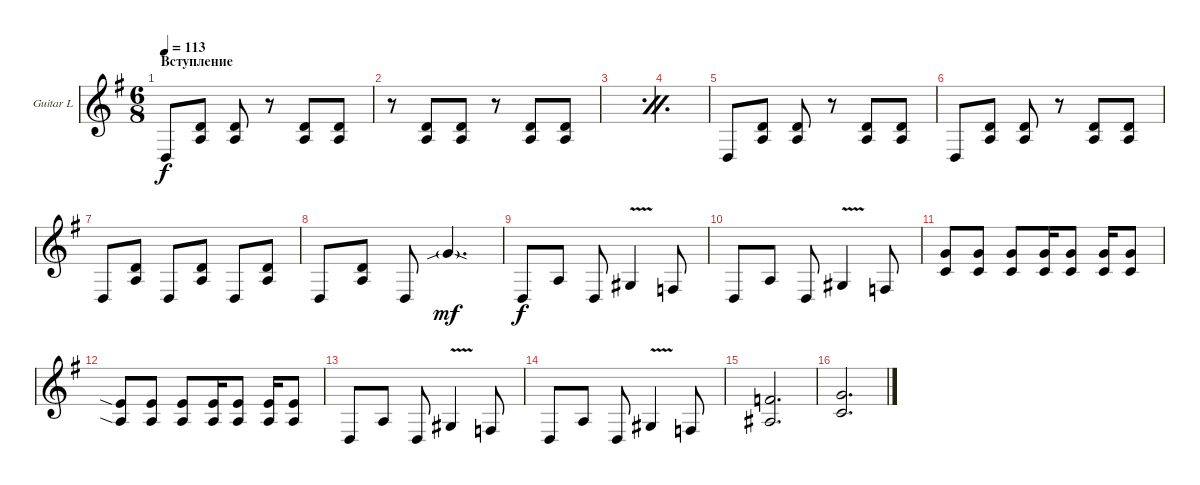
\bracketExtendMode groupsimilarinstruments
\firstSystemTrackNameOrientation horizontal
\otherSystemsTrackNameOrientation horizontal
\track ("Guitar L" "Guitar L") {instrument distortionguitar}
\staff {score}
\tuning (D4 A3 F3 C3 G2 D2)
\ts (6 8)
\beaming (8 2 2 2 2)
\section ("" "Вступление")
\tempo 113
\clef g2
\ks g
0.6{pm}.8{dy f instrument distortionguitar} (2.4 2.5).8 (2.4 2.5).8 r.8 (2.4 2.5).8 (2.4 2.5).8 |
r.8 (2.4 2.5).8{beam merge} (2.4 2.5).8 r.8 (2.4 2.5).8 (2.4 2.5).8 |
\simile firstofdouble
|
\simile secondofdouble
|
\simile none
0.6{pm}.8 (2.4 2.5).8 (2.4 2.5).8 r.8 (2.4 2.5).8 (2.4 2.5).8 |
0.6{pm}.8 (2.4 2.5).8 (2.4 2.5).8 r.8 (2.4 2.5).8 (2.4 2.5).8 |
0.6{pm}.8 (2.4 2.5).8 0.6{pm}.8 (2.4 2.5).8 0.6{pm}.8 (2.4 2.5).8 |
0.6{pm}.8 (2.4 2.5).8 0.6{pm}.8 12.5{sib sod g}.4{d dy mf} |
0.6.8{dy f} 7.6.8 0.6.8 6.6{v}.4 3.6.8 |
0.6.8 7.6.8 0.6.8 6.6{v}.4 3.6.8 |
(7.4 5.5).8 (7.4 5.5).8 (7.4 5.5).8 (7.4 5.5).16 (7.4 5.5).8 (7.4 5.5).16 (7.4 5.5).8 |
(4.4{sia} 2.5{sia}).8 (4.4 2.5).8 (4.4 2.5).8 (4.4 2.5).16 (4.4 2.5).8 (4.4 2.5).16 (4.4 2.5).8 |
0.6.8 7.6.8 0.6.8 6.6{v}.4 3.6.8 |
0.6.8 7.6.8 0.6.8 6.6{v}.4 3.6.8 |
(5.4 3.5).2{d} |
(7.4 5.5).2{d}
